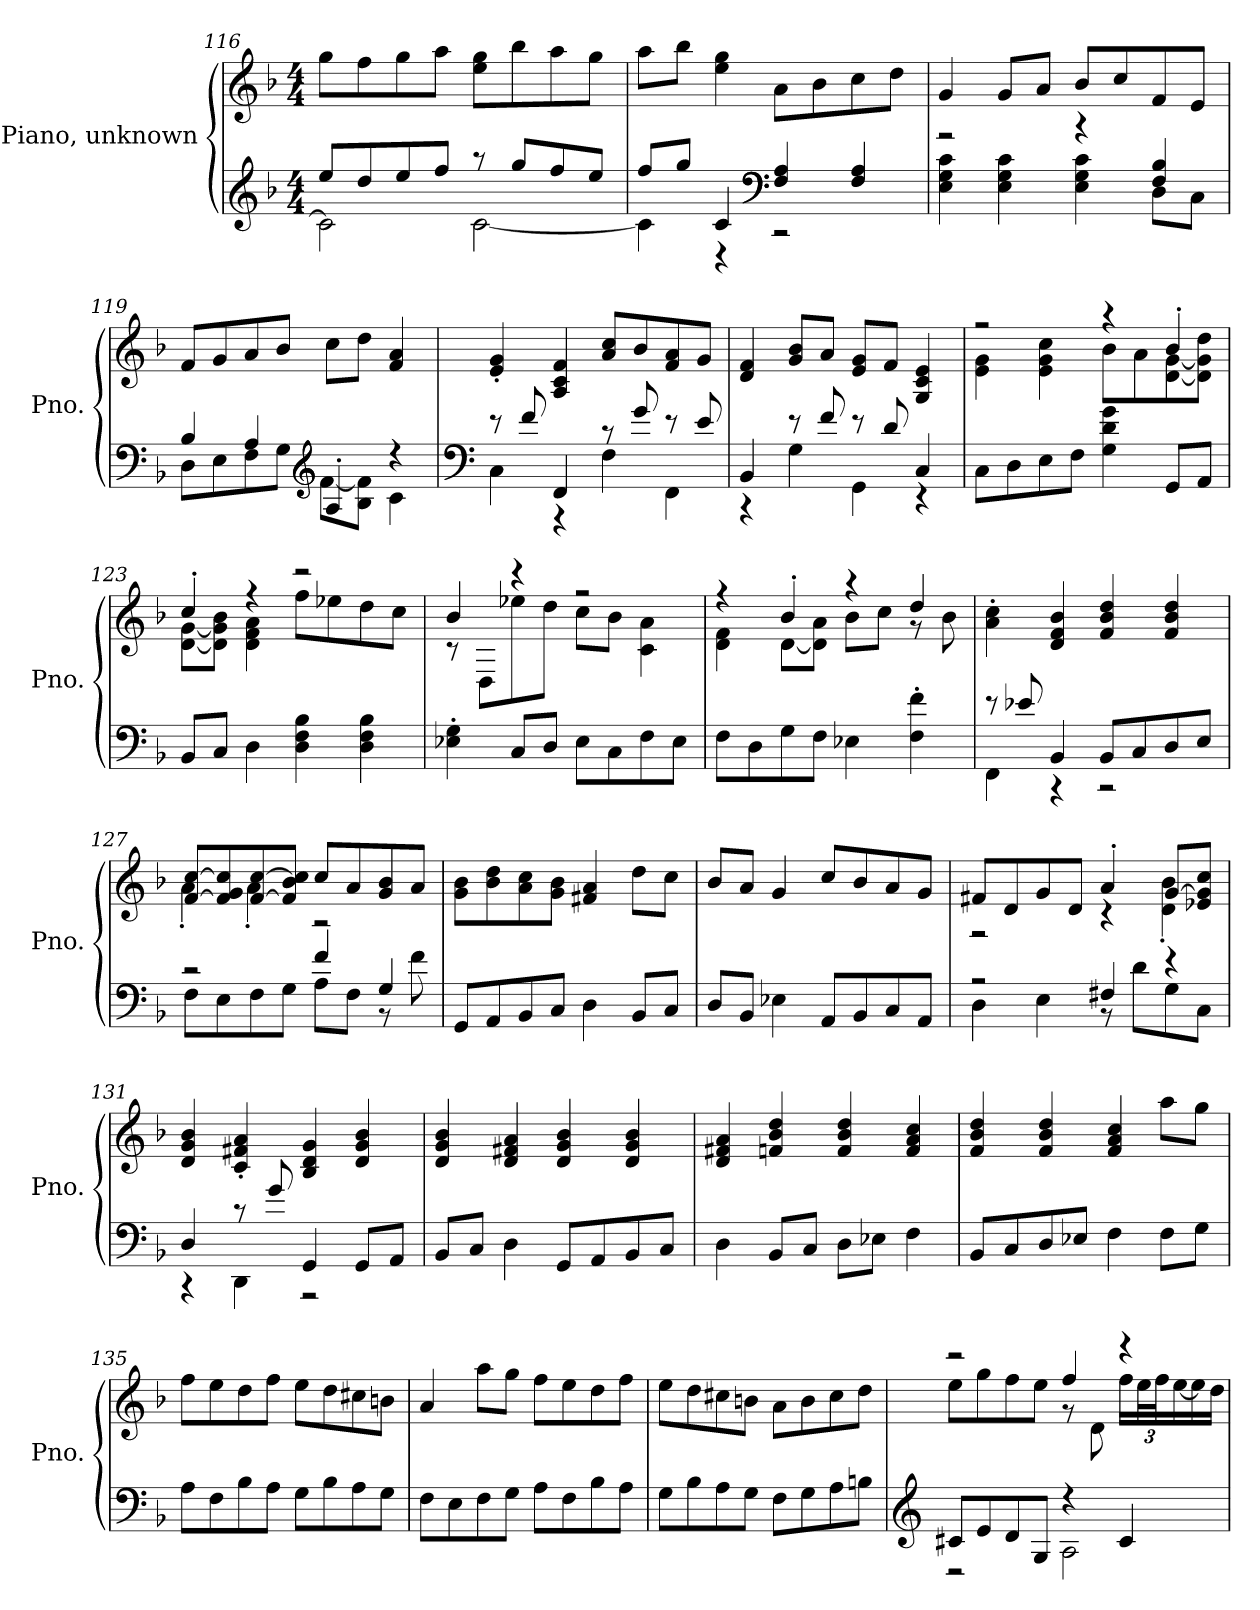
**kern	**kern
*part1	*part1
*staff2	*staff1
*I"Piano, unknown	*
*I'Pno.	*
*clefG2	*clefG2
*k[b-]	*k[b-]
*M4/4	*M4/4
=116	=116
*^	*
8ee/L	2c\]	8gg\L
8dd/	.	8ff\
8ee/	.	8gg\
8ff/J	.	8aa\J
8r	[2c\	8ee\ 8gg\L
8gg/L	.	8bb-\
8ff/	.	8aa\
8ee/J	.	8gg\J
=117	=117	=117
8ff/L	4c\]	8aa\L
8gg/J	.	8bb-\J
4c/	4r	4ee\ 4gg\
*clefF4	*	*
4F/ 4A/	2r	8a\L
.	.	8b-\
4F/ 4A/	.	8cc\
.	.	8dd\J
!!LO:LB:g=z
=118	=118	=118
2r	4E\ 4G\ 4c\	4g/
.	4E\ 4G\ 4c\	8g/L
.	.	8a/J
4r	4E\ 4G\ 4c\	8b-/L
.	.	8cc/
4F/ 4B-/	8D\L	8f/
.	8C\J	8e/J
=119	=119	=119
4B-/	8D\L	8f/L
.	8E\	8g/
4A/	8F\	8a/
.	8G\J	8b-/J
*clefG2	*	*
4A'/	[8f\L	8cc\L
.	8B-\ 8f\]J	8dd\J
4r	4c\	4f/ 4a/
=120	=120	=120
*clefF4	*	*
8r	4C\	4e/' 4g/'
8f/	.	.
4FF/	4r	4A/ 4c/ 4f/
8r	4F\	8a/ 8cc/L
8g/	.	8b-/
8r	4FF\	8f/ 8a/
8e/	.	8g/J
=121	=121	=121
4BB-/	4r	4d/ 4f/
8r	4G\	8g/ 8b-/L
8f/	.	8a/J
8r	4GG\	8e/ 8g/L
8d/	.	8f/J
4C/	4r	4G/ 4c/ 4e/
*v	*v	*
!!LO:LB:g=z
=122	=122
*	*^
8C\L	2r	4e\ 4g\
8D\	.	.
8E\	.	4e\ 4g\ 4cc\
8F\J	.	.
4G\ 4d\ 4g\	4r	8b-\L
.	.	8a\
8GG/L	4b-'/	[8d\ [8g\
8AA/J	.	8d\] 8g\] 8dd\J
=123	=123	=123
8BB-/L	4cc'/	[8d\ [8g\L
8C/J	.	8d\] 8g\] 8b-\J
4D\	4r	4d\ 4f\ 4a\
4D\ 4F\ 4B-\	2r	8ff\L
.	.	8ee-X\
4D\ 4F\ 4B-\	.	8dd\
.	.	8cc\J
=124	=124	=124
4E-X\' 4G\'	4b-/	8r
.	.	8D\L
8C/L	4r	8ee-X\
8D/J	.	8dd\J
8E-\L	2r	8cc\L
8C\	.	8b-\J
8F\	.	4c\ 4a\
8E-\J	.	.
=125	=125	=125
8F\L	4r	4d\ 4f\
8D\	.	.
8G\	4b-'/	[8d\L
8F\J	.	8d\] 8a\J
4E-X\	4r	8b-\L
.	.	8cc\J
4F\' 4f\'	4dd/	8r
.	.	8b-\
*	*v	*v
!!LO:LB:g=z
=126	=126
*^	*
8r	4FF\	4a\' 4cc\'
8e-X/	.	.
4BB-/	4r	4d/ 4f/ 4b-/
8BB-/L	2r	4f/ 4b-/ 4dd/
8C/	.	.
8D/	.	4f/ 4b-/ 4dd/
8E/J	.	.
=127	=127	=127
*	*	*^
2r	8F\L	[8f/ [8cc/L	4a'\
.	8E\	8f/] 8g/ 8cc/]	.
.	8F\	[8f/ [8cc/	4a'\
.	8G\J	8f/] 8b-/ 8cc/]J	.
4f/	8A\L	8cc/L	2r
.	8F\J	8a/	.
4G/	8r	8g/ 8b-/	.
.	8f\	8a/J	.
*v	*v	*	*
*	*v	*v
=128	=128
8GG/L	8g\ 8b-\L
8AA/	8b-\ 8dd\
8BB-/	8a\ 8cc\
8C/J	8g\ 8b-\J
4D\	4f#X/ 4a/
8BB-/L	8dd\L
8C/J	8cc\J
=129	=129
8D/L	8b-/L
8BB-/J	8a/J
4E-X\	4g/
8AA/L	8cc/L
8BB-/	8b-/
8C/	8a/
8AA/J	8g/J
!!LO:PB:g=z
=130	=130
*^	*^
2r	4D\	8f#X/L	2r
.	.	8d/	.
.	4E\	8g/	.
.	.	8d/J	.
4F#X/	8r	4a'/	4r
.	8d\L	.	.
4r	8G\	[8g/L	4d\' 4b-\'
.	8C\J	8e-X/ 8g/] 8cc/J	.
*	*	*v	*v
=131	=131	=131
4D/	4r	4d/ 4g/ 4b-/
8r	4DD\	4c/' 4f#X/' 4a/'
8g/	.	.
4GG/	2r	4B-/ 4d/ 4g/
8GG/L	.	4d/ 4g/ 4b-/
8AA/J	.	.
*v	*v	*
=132	=132
8BB-/L	4d/ 4g/ 4b-/
8C/J	.
4D\	4d/ 4f#X/ 4a/
8GG/L	4d/ 4g/ 4b-/
8AA/	.
8BB-/	4d/ 4g/ 4b-/
8C/J	.
=133	=133
4D\	4d/ 4f#X/ 4a/
8BB-/L	4fn/ 4b-/ 4dd/
8C/J	.
8D\L	4f/ 4b-/ 4dd/
8E-X\J	.
4F\	4f/ 4a/ 4cc/
=134	=134
8BB-/L	4f/ 4b-/ 4dd/
8C/	.
8D/	4f/ 4b-/ 4dd/
8E-X/J	.
4F\	4f/ 4a/ 4cc/
8F\L	8aa\L
8G\J	8gg\J
!!LO:LB:g=z
=135	=135
8A\L	8ff\L
8F\	8ee\
8B-\	8dd\
8A\J	8ff\J
8G\L	8ee\L
8B-\	8dd\
8A\	8cc#X\
8G\J	8bn\J
=136	=136
8F\L	4a/
8E\	.
8F\	8aa\L
8G\J	8gg\J
8A\L	8ff\L
8F\	8ee\
8B-\	8dd\
8A\J	8ff\J
=137	=137
8G\L	8ee\L
8B-\	8dd\
8A\	8cc#X\
8G\J	8bn\J
8F\L	8a\L
8G\	8b\
8A\	8cc#\
8Bn\J	8dd\J
=138	=138
*clefG2	*
*^	*^
8c#X/L	2r	2r	8ee\L
8e/	.	.	8gg\
8d/	.	.	8ff\
8G/J	.	.	8ee\J
4r	2A\	4ff/	8r
.	.	.	8d\
*	*	*	*Xbrackettup
4c#/	.	4r	24ff\LL
.	.	.	48ee\L
.	.	.	48ff\J
.	.	.	[24ee\
.	.	.	16ee\]
.	.	.	16dd\JJ
*v	*v	*	*
*	*v	*v
=	=
*-	*-
